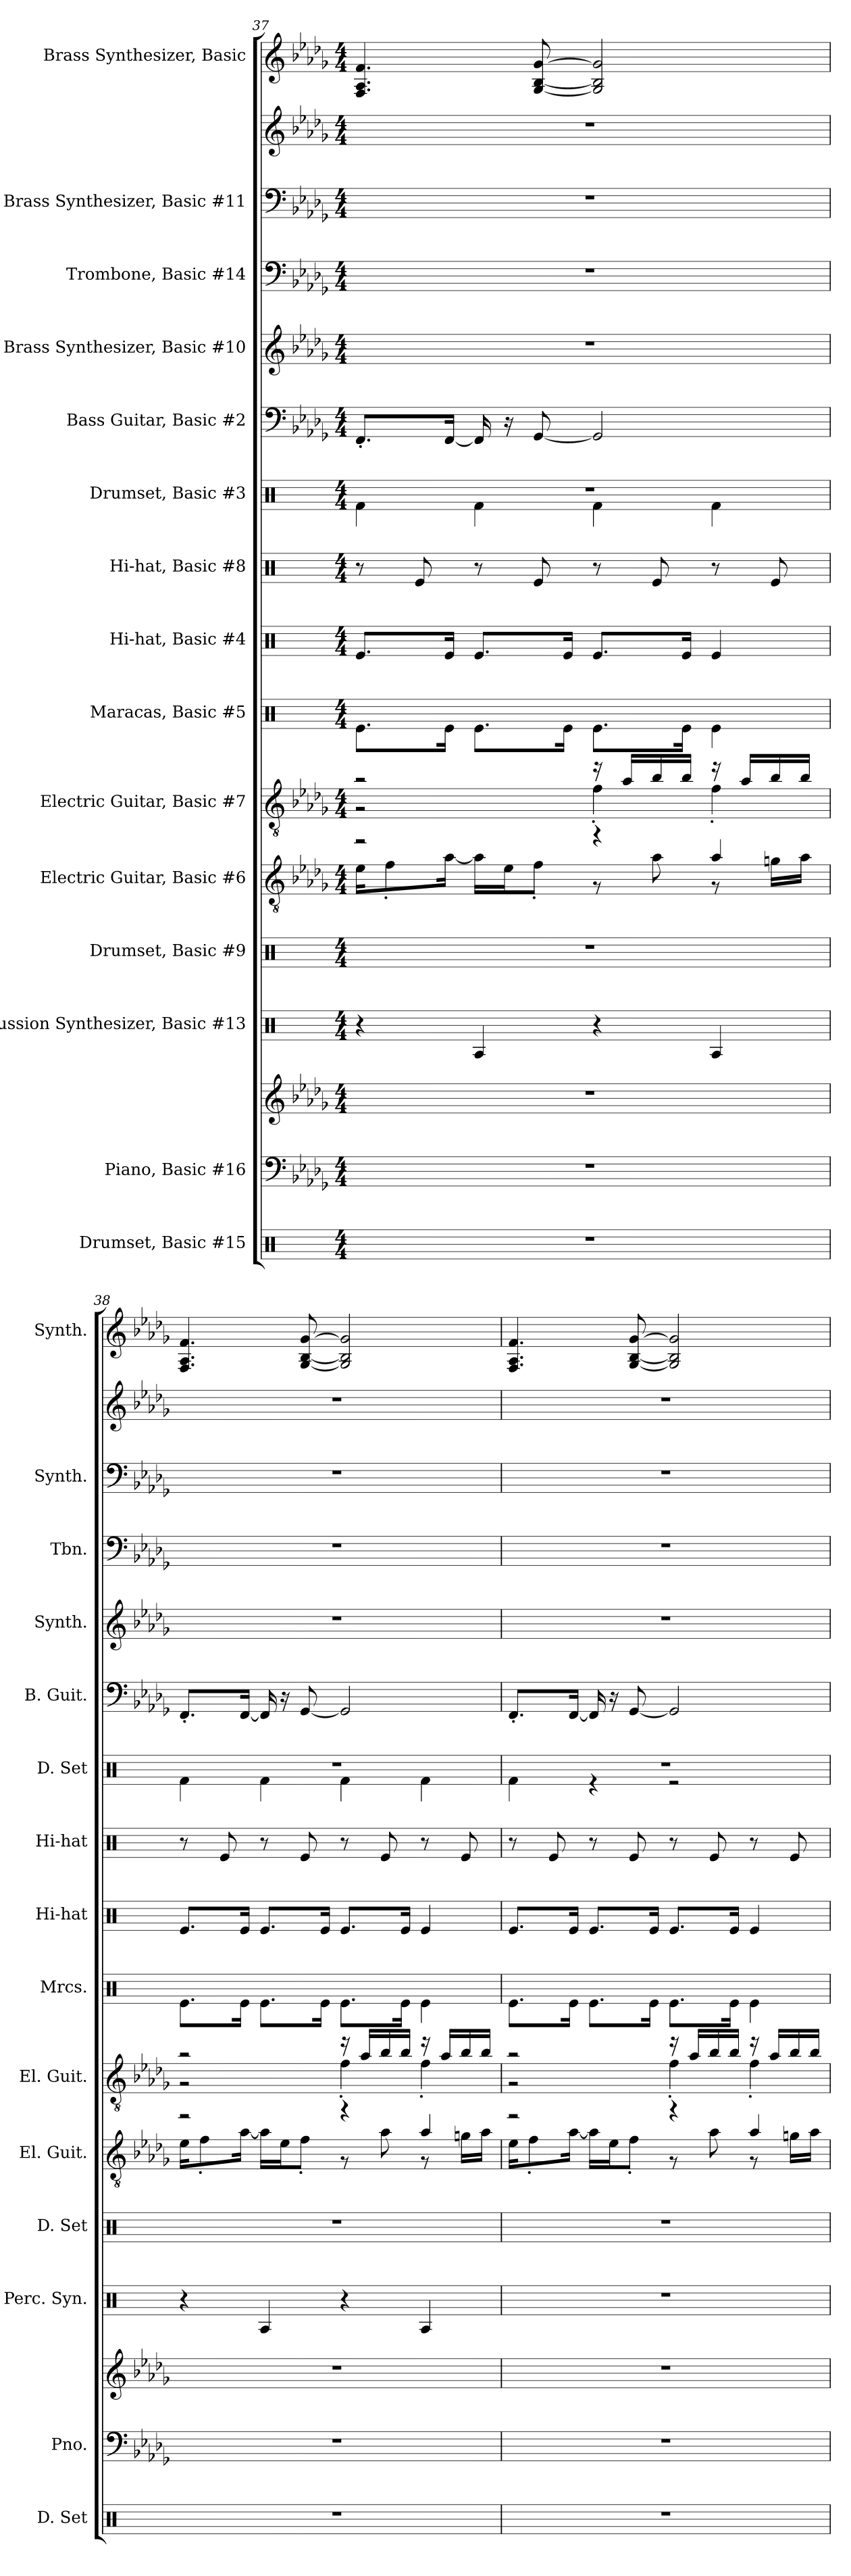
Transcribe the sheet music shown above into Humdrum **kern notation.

**kern	**kern	**kern	**kern	**kern	**kern	**kern	**kern	**kern	**kern	**kern	**kern	**kern	**kern	**kern	**kern	**kern
*part15	*part14	*part14	*part13	*part12	*part11	*part10	*part9	*part8	*part7	*part6	*part5	*part4	*part3	*part2	*part2	*part1
*staff17	*staff16	*staff15	*staff14	*staff13	*staff12	*staff11	*staff10	*staff9	*staff8	*staff7	*staff6	*staff5	*staff4	*staff3	*staff2	*staff1
*I"Drumset, Basic #15	*I"Piano, Basic #16	*	*I"Percussion Synthesizer, Basic #13	*I"Drumset, Basic #9	*I"Electric Guitar, Basic #6	*I"Electric Guitar, Basic #7	*I"Maracas, Basic #5	*I"Hi-hat, Basic #4	*I"Hi-hat, Basic #8	*I"Drumset, Basic #3	*I"Bass Guitar, Basic #2	*I"Brass Synthesizer, Basic #10	*I"Trombone, Basic #14	*I"Brass Synthesizer, Basic #11	*	*I"Brass Synthesizer, Basic
*I'D. Set	*I'Pno.	*	*I'Perc. Syn.	*I'D. Set	*I'El. Guit.	*I'El. Guit.	*I'Mrcs.	*I'Hi-hat	*I'Hi-hat	*I'D. Set	*I'B. Guit.	*I'Synth.	*I'Tbn.	*I'Synth.	*	*I'Synth.
*clefX	*clefF4	*clefG2	*clefX	*clefX	*clefGv2	*clefGv2	*clefX	*clefX	*clefX	*clefX	*clefF4	*clefG2	*clefF4	*clefF4	*clefG2	*clefG2
*	*	*	*	*	*	*	*	*	*	*	*ITrd7c12	*	*	*	*	*
*k[]	*k[b-e-a-d-g-]	*k[b-e-a-d-g-]	*k[]	*k[]	*k[b-e-a-d-g-]	*k[b-e-a-d-g-]	*k[]	*k[]	*k[]	*k[]	*k[b-e-a-d-g-]	*k[b-e-a-d-g-]	*k[b-e-a-d-g-]	*k[b-e-a-d-g-]	*k[b-e-a-d-g-]	*k[b-e-a-d-g-]
*M4/4	*M4/4	*M4/4	*M4/4	*M4/4	*M4/4	*M4/4	*M4/4	*M4/4	*M4/4	*M4/4	*M4/4	*M4/4	*M4/4	*M4/4	*M4/4	*M4/4
=37	=37	=37	=37	=37	=37	=37	=37	=37	=37	=37	=37	=37	=37	=37	=37	=37
*	*	*	*	*	*^	*^	*	*	*	*^	*	*	*	*	*	*
1r	1r	1r	4r	1r	2r	16e-\KL	2r	2r	8.Re\L	8.Re/L	8r	1r	4Rf\	8.FFF'/L	1r	1r	1r	1r	4.F/ 4.A-/ 4.f/
.	.	.	.	.	.	8f'\	.	.	.	.	.	.	.	.	.	.	.	.	.
.	.	.	.	.	.	.	.	.	.	.	8Re/	.	.	.	.	.	.	.	.
.	.	.	.	.	.	[16a-\Jk	.	.	16Re\Jk	16Re/Jk	.	.	.	[16FFF/Jk	.	.	.	.	.
.	.	.	4RA/	.	.	16a-\LL]	.	.	8.Re\L	8.Re/L	8r	.	4Rf\	16FFF/]	.	.	.	.	.
.	.	.	.	.	.	16e-\J	.	.	.	.	.	.	.	16r	.	.	.	.	.
.	.	.	.	.	.	8f'\J	.	.	.	.	8Re/	.	.	[8GGG-/	.	.	.	.	[8G-/ [8B-/ [8g-/
.	.	.	.	.	.	.	.	.	16Re\Jk	16Re/Jk	.	.	.	.	.	.	.	.	.
.	.	.	4r	.	4r	8r	16r	4f'\	8.Re\L	8.Re/L	8r	.	4Rf\	2GGG-/]	.	.	.	.	2G-/] 2B-/] 2g-/]
.	.	.	.	.	.	.	16a-/LL	.	.	.	.	.	.	.	.	.	.	.	.
.	.	.	.	.	.	8a-\	16b-/	.	.	.	8Re/	.	.	.	.	.	.	.	.
.	.	.	.	.	.	.	16b-/JJ	.	16Re\Jk	16Re/Jk	.	.	.	.	.	.	.	.	.
.	.	.	4RA/	.	4a-/	8r	16r	4f'\	4Re\	4Re/	8r	.	4Rf\	.	.	.	.	.	.
.	.	.	.	.	.	.	16a-/LL	.	.	.	.	.	.	.	.	.	.	.	.
.	.	.	.	.	.	16gn\LL	16b-/	.	.	.	8Re/	.	.	.	.	.	.	.	.
.	.	.	.	.	.	16a-\JJ	16b-/JJ	.	.	.	.	.	.	.	.	.	.	.	.
!!LO:PB:g=z
=38	=38	=38	=38	=38	=38	=38	=38	=38	=38	=38	=38	=38	=38	=38	=38	=38	=38	=38	=38
1r	1r	1r	4r	1r	2r	16e-\KL	2r	2r	8.Re\L	8.Re/L	8r	1r	4Rf\	8.FFF'/L	1r	1r	1r	1r	4.F/ 4.A-/ 4.f/
.	.	.	.	.	.	8f'\	.	.	.	.	.	.	.	.	.	.	.	.	.
.	.	.	.	.	.	.	.	.	.	.	8Re/	.	.	.	.	.	.	.	.
.	.	.	.	.	.	[16a-\Jk	.	.	16Re\Jk	16Re/Jk	.	.	.	[16FFF/Jk	.	.	.	.	.
.	.	.	4RA/	.	.	16a-\LL]	.	.	8.Re\L	8.Re/L	8r	.	4Rf\	16FFF/]	.	.	.	.	.
.	.	.	.	.	.	16e-\J	.	.	.	.	.	.	.	16r	.	.	.	.	.
.	.	.	.	.	.	8f'\J	.	.	.	.	8Re/	.	.	[8GGG-/	.	.	.	.	[8G-/ [8B-/ [8g-/
.	.	.	.	.	.	.	.	.	16Re\Jk	16Re/Jk	.	.	.	.	.	.	.	.	.
.	.	.	4r	.	4r	8r	16r	4f'\	8.Re\L	8.Re/L	8r	.	4Rf\	2GGG-/]	.	.	.	.	2G-/] 2B-/] 2g-/]
.	.	.	.	.	.	.	16a-/LL	.	.	.	.	.	.	.	.	.	.	.	.
.	.	.	.	.	.	8a-\	16b-/	.	.	.	8Re/	.	.	.	.	.	.	.	.
.	.	.	.	.	.	.	16b-/JJ	.	16Re\Jk	16Re/Jk	.	.	.	.	.	.	.	.	.
.	.	.	4RA/	.	4a-/	8r	16r	4f'\	4Re\	4Re/	8r	.	4Rf\	.	.	.	.	.	.
.	.	.	.	.	.	.	16a-/LL	.	.	.	.	.	.	.	.	.	.	.	.
.	.	.	.	.	.	16gn\LL	16b-/	.	.	.	8Re/	.	.	.	.	.	.	.	.
.	.	.	.	.	.	16a-\JJ	16b-/JJ	.	.	.	.	.	.	.	.	.	.	.	.
=39	=39	=39	=39	=39	=39	=39	=39	=39	=39	=39	=39	=39	=39	=39	=39	=39	=39	=39	=39
1r	1r	1r	1r	1r	2r	16e-\KL	2r	2r	8.Re\L	8.Re/L	8r	1r	4Rf\	8.FFF'/L	1r	1r	1r	1r	4.F/ 4.A-/ 4.f/
.	.	.	.	.	.	8f'\	.	.	.	.	.	.	.	.	.	.	.	.	.
.	.	.	.	.	.	.	.	.	.	.	8Re/	.	.	.	.	.	.	.	.
.	.	.	.	.	.	[16a-\Jk	.	.	16Re\Jk	16Re/Jk	.	.	.	[16FFF/Jk	.	.	.	.	.
.	.	.	.	.	.	16a-\LL]	.	.	8.Re\L	8.Re/L	8r	.	4r	16FFF/]	.	.	.	.	.
.	.	.	.	.	.	16e-\J	.	.	.	.	.	.	.	16r	.	.	.	.	.
.	.	.	.	.	.	8f'\J	.	.	.	.	8Re/	.	.	[8GGG-/	.	.	.	.	[8G-/ [8B-/ [8g-/
.	.	.	.	.	.	.	.	.	16Re\Jk	16Re/Jk	.	.	.	.	.	.	.	.	.
.	.	.	.	.	4r	8r	16r	4f'\	8.Re\L	8.Re/L	8r	.	2r	2GGG-/]	.	.	.	.	2G-/] 2B-/] 2g-/]
.	.	.	.	.	.	.	16a-/LL	.	.	.	.	.	.	.	.	.	.	.	.
.	.	.	.	.	.	8a-\	16b-/	.	.	.	8Re/	.	.	.	.	.	.	.	.
.	.	.	.	.	.	.	16b-/JJ	.	16Re\Jk	16Re/Jk	.	.	.	.	.	.	.	.	.
.	.	.	.	.	4a-/	8r	16r	4f'\	4Re\	4Re/	8r	.	.	.	.	.	.	.	.
.	.	.	.	.	.	.	16a-/LL	.	.	.	.	.	.	.	.	.	.	.	.
.	.	.	.	.	.	16gn\LL	16b-/	.	.	.	8Re/	.	.	.	.	.	.	.	.
.	.	.	.	.	.	16a-\JJ	16b-/JJ	.	.	.	.	.	.	.	.	.	.	.	.
*	*	*	*	*	*v	*v	*	*	*	*	*	*v	*v	*	*	*	*	*	*
*	*	*	*	*	*	*v	*v	*	*	*	*	*	*	*	*	*	*
=	=	=	=	=	=	=	=	=	=	=	=	=	=	=	=	=
*-	*-	*-	*-	*-	*-	*-	*-	*-	*-	*-	*-	*-	*-	*-	*-	*-
